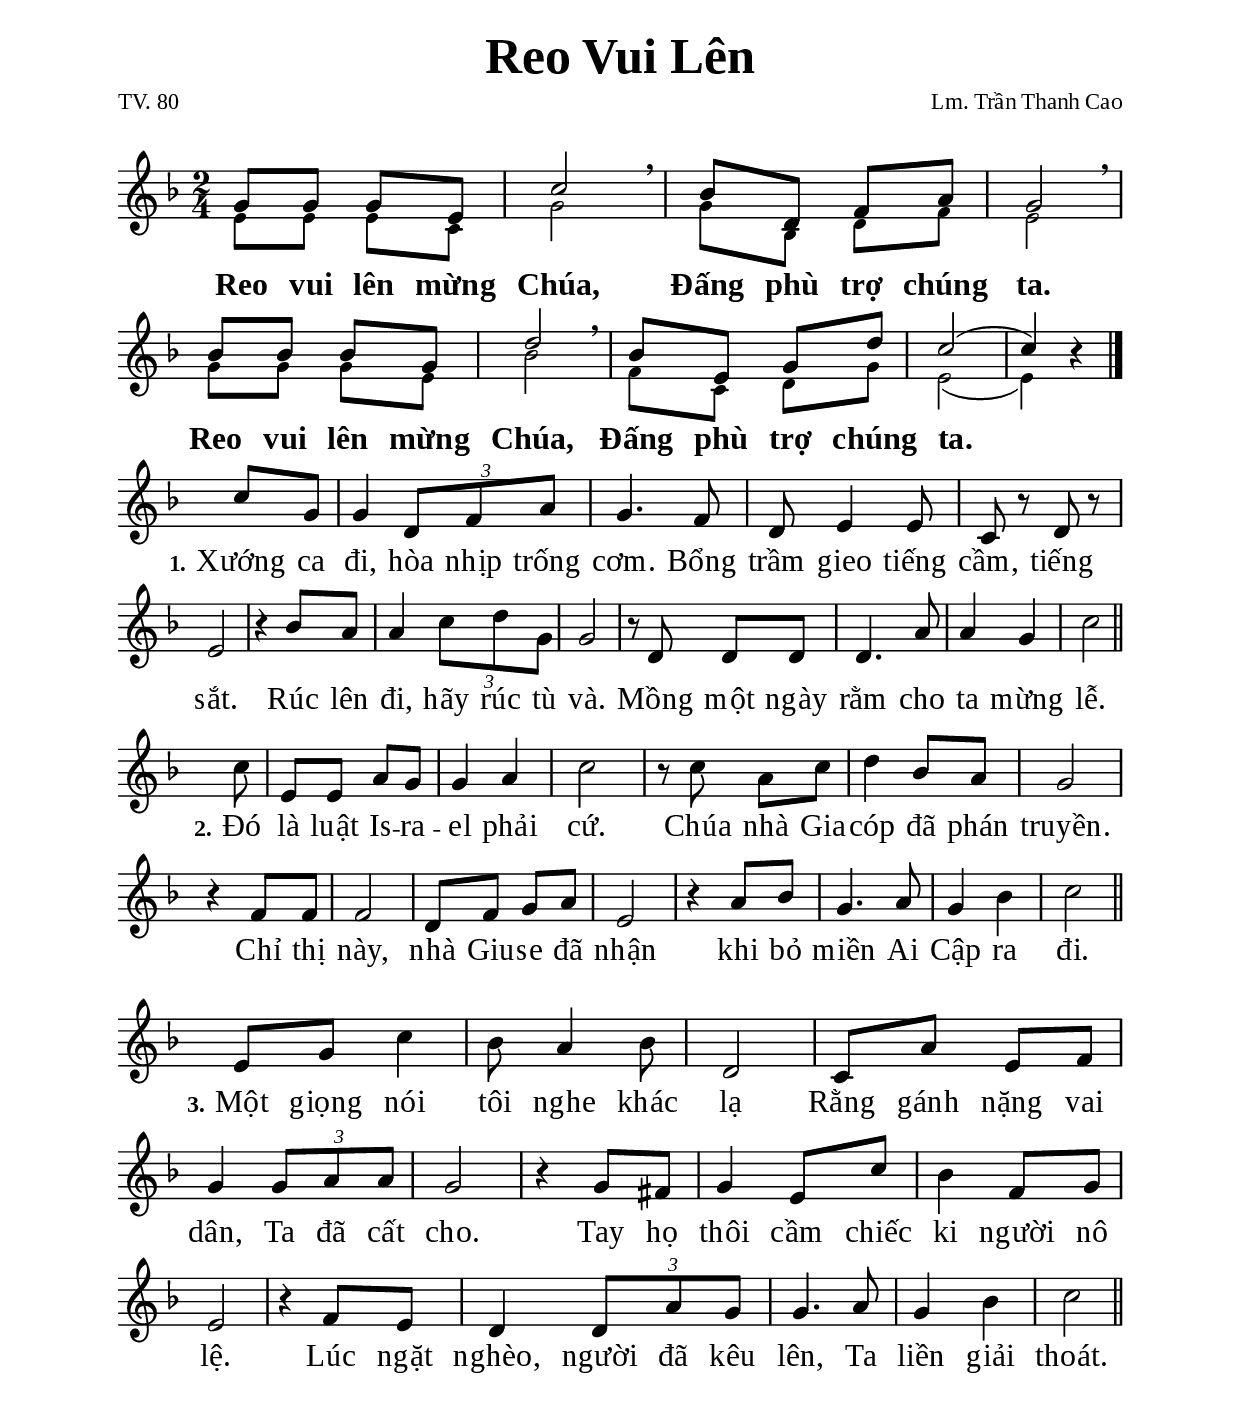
% Cài đặt chung
\version "2.20.0"
\include "english.ly"

\header {
  title = \markup { \fontsize #3 "Reo Vui Lên" }
  poet = "TV. 80"
  composer = "Lm. Trần Thanh Cao"
  arranger = " "
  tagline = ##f
}

\paper {
  #(set-paper-size "a4")
  top-margin = 10\mm
  bottom-margin = 10\mm
  left-margin = 20\mm
  right-margin = 20\mm
  indent = #0
  #(define fonts
    (make-pango-font-tree
      "Liberation Serif"
      "Liberation Serif"
      "Liberation Serif"
      (/ 20 20)))
  page-count = #1
}

% Nhạc điệp khúc
nhacDiepKhucSop = \relative c'' {
  g8 g g e |
  c'2 \breathe |
  bf8 d, f a |
  g2 \breathe |
  bf8 bf bf g |
  d'2 \breathe |
  bf8 e, g d' |
  c2 ( |
  c4) r \bar "|."
}

nhacDiepKhucBas = \relative c' {
  e8 e e c |
  g'2 |
  g8 bf, d f |
  e2 |
  g8 g g e |
  bf'2 |
  f8 c d g |
  e2 ( |
  e4) r
}

% Nhạc phiên khúc
nhacPhienKhucMot = \relative c'' {
  \partial 4 c8 g |
  g4 \tuplet 3/2 { d8 f a } |
  g4. f8 |
  d e4 e8 |
  c r d r |
  e2 |
  r4 bf'8 a |
  a4 \tuplet 3/2 { c8 d g, } |
  g2 |
  r8 d d d |
  d4. a'8 |
  a4 g |
  c2 \bar "||"
}

nhacPhienKhucHai = \relative c'' {
  \partial 8 c8 |
  e, e a g |
  g4 a |
  c2 |
  r8 c a c |
  d4 bf8 a |
  g2 |
  r4 f8 f |
  f2 |
  d8 f g a |
  e2 |
  r4 a8 bf |
  g4. a8 |
  g4 bf |
  c2 \bar "||"
}

nhacPhienKhucBa = \relative c' {
  e8 g c4 |
  bf8 a4 bf8 |
  d,2 |
  c8 a' e f |
  g4 \tuplet 3/2 { g8 a a } |
  g2 |
  r4 g8 fs |
  g4 e8 c' |
  bf4 f8 g |
  e2 |
  r4 f8 e |
  d4 \tuplet 3/2 { d8 a' g } |
  g4. a8 |
  g4 bf |
  c2 \bar "||"
}

% Lời điệp khúc
loiDiepKhuc = \lyricmode {
  Reo vui lên mừng Chúa, Đấng phù trợ chúng ta.
  Reo vui lên mừng Chúa, Đấng phù trợ chúng ta.
}

% Lời phiên khúc
loiPhienKhucMot = \lyricmode {
  \set stanza = #"1."
  Xướng ca đi, hòa nhịp trống cơm.
  Bổng trầm gieo tiếng cầm, tiếng sắt.
  Rúc lên đi, hãy rúc tù và.
  Mồng một ngày rằm cho ta mừng lễ.
}

loiPhienKhucHai = \lyricmode {
  \set stanza = #"2."
  Đó là luật Is -- ra -- el phải cứ.
  Chúa nhà Gia -- cóp đã phán truyền.
  Chỉ thị này, nhà Giu -- se đã nhận
  khi bỏ miền Ai Cập ra đi.
}

loiPhienKhucBa = \lyricmode {
  \set stanza = #"3."
  Một giọng nói tôi nghe khác lạ
  Rằng gánh nặng vai dân, Ta đã cất cho.
  Tay họ thôi cầm chiếc ki người nô lệ.
  Lúc ngặt nghèo, người đã kêu lên, Ta liền giải thoát.
}


% Dàn trang
\score {
  \new ChoirStaff <<
    \new Staff = diepKhuc \with {
        \consists "Merge_rests_engraver"
        \magnifyStaff #(magstep +1)
      }
      <<
      \new Voice = beSop {
        \voiceOne \key f \major \time 2/4 \nhacDiepKhucSop
      }
      \new Voice = beBas {
        \override NoteHead.font-size = #-2
        \voiceTwo \key f \major \time 2/4 \nhacDiepKhucBas
      }
    >>
    \new Lyrics \lyricsto beSop \loiDiepKhuc
  >>
  \layout {
    \override Lyrics.LyricText.font-series = #'bold
    \override Lyrics.LyricText.font-size = #+3
    \override Lyrics.LyricSpace.minimum-distance = #2.0
    \override Score.BarNumber.break-visibility = ##(#f #f #f)
    \override Score.SpacingSpanner.uniform-stretching = ##t
  }
}

\score {
  \new ChoirStaff <<
    \new Staff = phienKhuc \with {
        \magnifyStaff #(magstep +1)
      }
      <<
      \new Voice = beSop {
        \key f \major \time 2/4 \nhacPhienKhucMot
      }
    >>
    \new Lyrics \lyricsto beSop \loiPhienKhucMot
  >>
  \layout {
    \override Staff.TimeSignature.transparent = ##t
    \override Lyrics.LyricText.font-size = #+3
    \override Lyrics.LyricSpace.minimum-distance = #1.0
    \override Score.BarNumber.break-visibility = ##(#f #f #f)
    \override Score.SpacingSpanner.uniform-stretching = ##t
  }
}

\score {
  \new ChoirStaff <<
    \new Staff = phienKhuc \with {
        \magnifyStaff #(magstep +1)
      }
      <<
      \new Voice = beSop {
        \key f \major \time 2/4 \nhacPhienKhucHai
      }
    >>
    \new Lyrics \lyricsto beSop \loiPhienKhucHai
  >>
  \layout {
    \override Staff.TimeSignature.transparent = ##t
    \override Lyrics.LyricText.font-size = #+3
    \override Lyrics.LyricSpace.minimum-distance = #1.0
    \override Score.BarNumber.break-visibility = ##(#f #f #f)
    \override Score.SpacingSpanner.uniform-stretching = ##t
  }
}

\score {
  \new ChoirStaff <<
    \new Staff = phienKhuc \with {
        \magnifyStaff #(magstep +1)
      }
      <<
      \new Voice = beSop {
        \key f \major \time 2/4 \nhacPhienKhucBa
      }
    >>
    \new Lyrics \lyricsto beSop \loiPhienKhucBa
  >>
  \layout {
    \override Staff.TimeSignature.transparent = ##t
    \override Lyrics.LyricText.font-size = #+3
    \override Lyrics.LyricSpace.minimum-distance = #2.0
    \override Score.BarNumber.break-visibility = ##(#f #f #f)
    \override Score.SpacingSpanner.uniform-stretching = ##t
  }
}
